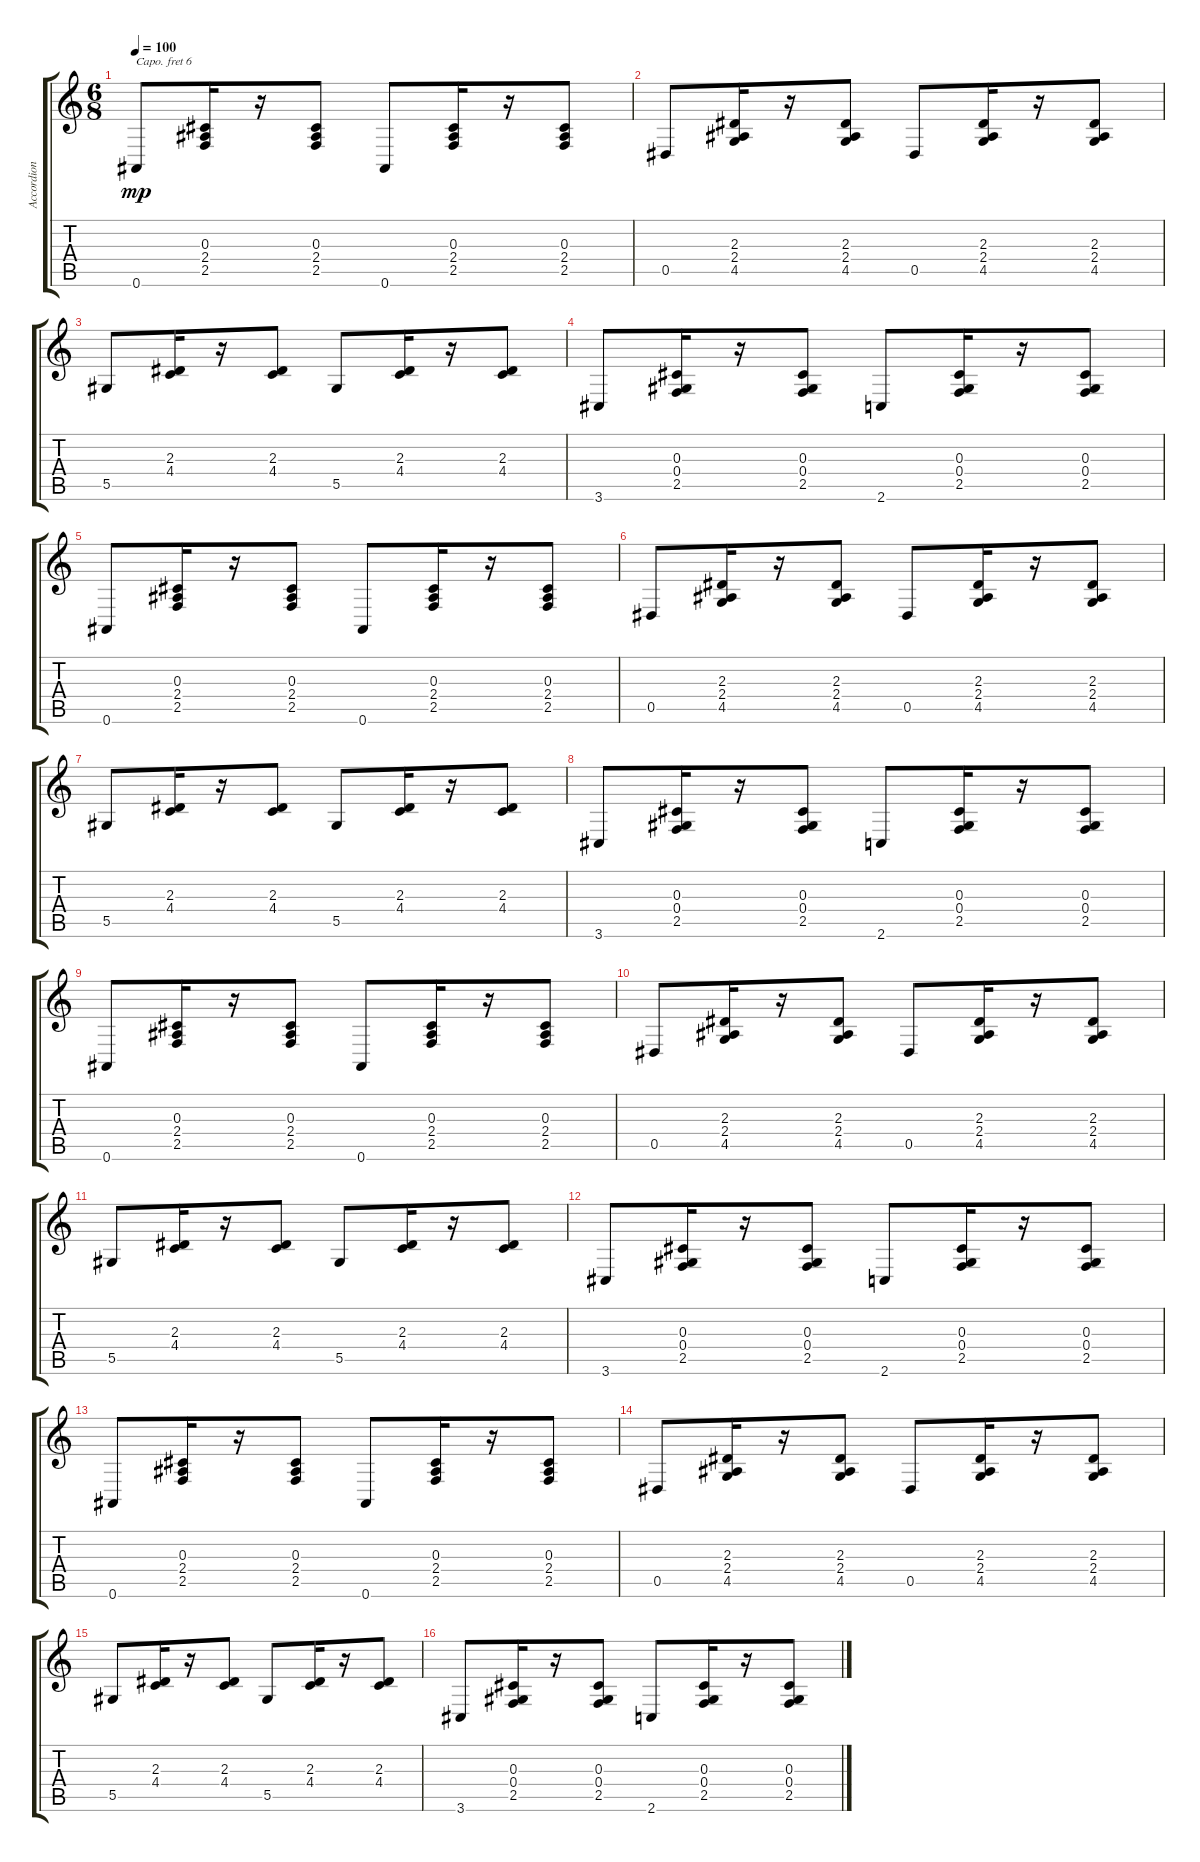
\track ("Accordion" "Accordion") {instrument accordion}
\staff {score tabs}
\capo 6
\tuning (E4 B3 G3 D3 A2 E2) {hide}
\ts (6 8)
\tempo 100
\clef g2
\ks c
0.6.8{dy mp} (0.3 2.4 2.5).16 r.16 (0.3 2.4 2.5).8 0.6.8 (0.3 2.4 2.5).16 r.16 (0.3 2.4 2.5).8 |
0.5.8 (2.3 2.4 4.5).16 r.16 (2.3 2.4 4.5).8 0.5.8 (2.3 2.4 4.5).16 r.16 (2.3 2.4 4.5).8 |
5.5.8 (2.3 4.4).16 r.16 (2.3 4.4).8 5.5.8 (2.3 4.4).16 r.16 (2.3 4.4).8 |
3.6.8 (0.3 0.4 2.5).16 r.16 (0.3 0.4 2.5).8 2.6.8 (0.3 0.4 2.5).16 r.16 (0.3 0.4 2.5).8 |
0.6.8 (0.3 2.4 2.5).16 r.16 (0.3 2.4 2.5).8 0.6.8 (0.3 2.4 2.5).16 r.16 (0.3 2.4 2.5).8 |
0.5.8 (2.3 2.4 4.5).16 r.16 (2.3 2.4 4.5).8 0.5.8 (2.3 2.4 4.5).16 r.16 (2.3 2.4 4.5).8 |
5.5.8 (2.3 4.4).16 r.16 (2.3 4.4).8 5.5.8 (2.3 4.4).16 r.16 (2.3 4.4).8 |
3.6.8 (0.3 0.4 2.5).16 r.16 (0.3 0.4 2.5).8 2.6.8 (0.3 0.4 2.5).16 r.16 (0.3 0.4 2.5).8 |
0.6.8 (0.3 2.4 2.5).16 r.16 (0.3 2.4 2.5).8 0.6.8 (0.3 2.4 2.5).16 r.16 (0.3 2.4 2.5).8 |
0.5.8 (2.3 2.4 4.5).16 r.16 (2.3 2.4 4.5).8 0.5.8 (2.3 2.4 4.5).16 r.16 (2.3 2.4 4.5).8 |
5.5.8 (2.3 4.4).16 r.16 (2.3 4.4).8 5.5.8 (2.3 4.4).16 r.16 (2.3 4.4).8 |
3.6.8 (0.3 0.4 2.5).16 r.16 (0.3 0.4 2.5).8 2.6.8 (0.3 0.4 2.5).16 r.16 (0.3 0.4 2.5).8 |
0.6.8 (0.3 2.4 2.5).16 r.16 (0.3 2.4 2.5).8 0.6.8 (0.3 2.4 2.5).16 r.16 (0.3 2.4 2.5).8 |
0.5.8 (2.3 2.4 4.5).16 r.16 (2.3 2.4 4.5).8 0.5.8 (2.3 2.4 4.5).16 r.16 (2.3 2.4 4.5).8 |
5.5.8 (2.3 4.4).16 r.16 (2.3 4.4).8 5.5.8 (2.3 4.4).16 r.16 (2.3 4.4).8 |
3.6.8 (0.3 0.4 2.5).16 r.16 (0.3 0.4 2.5).8 2.6.8 (0.3 0.4 2.5).16 r.16 (0.3 0.4 2.5).8
